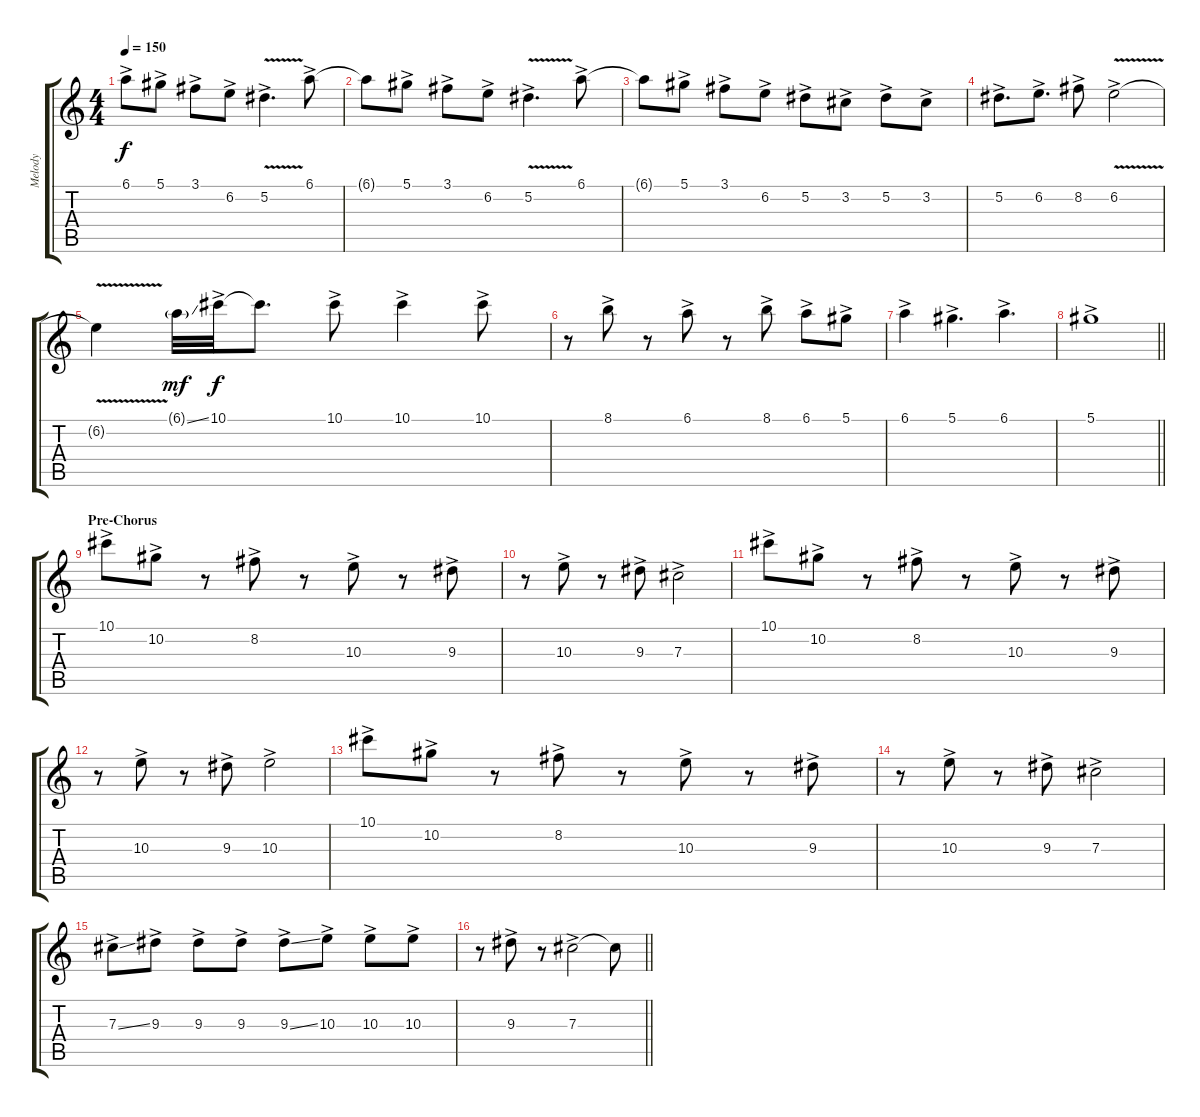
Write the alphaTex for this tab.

\track ("Melody" "Melody") {instrument acousticguitarsteel}
\staff {score tabs}
\tuning (Eb4 Bb3 Gb3 Db3 Ab2 Eb2) {hide}
\ts (4 4)
\tempo 150
\clef g2
\ks c
6.1{ac}.8{dy f} 5.1{ac}.8 3.1{ac}.8 6.2{ac}.8 5.2{v ac}.4{d} 6.1{ac}.8 |
6.1{t}.8 5.1{ac}.8 3.1{ac}.8 6.2{ac}.8 5.2{v ac}.4{d} 6.1{ac}.8 |
6.1{t}.8 5.1{ac}.8 3.1{ac}.8 6.2{ac}.8 5.2{ac}.8 3.2{ac}.8 5.2{ac}.8 3.2{ac}.8 |
5.2{ac}.8{d} 6.2{ac}.8{d} 8.2{ac}.8 6.2{v ac}.2 |
6.2{v t}.4 6.1{ss g}.32{dy mf} 10.1{ac}.32{dy f} 10.1{t}.8{d} 10.1{ac}.8 10.1{ac}.4 10.1{ac}.8 |
r.8 8.1{ac}.8 r.8 6.1{ac}.8 r.8 8.1{ac}.8 6.1{ac}.8 5.1{ac}.8 |
6.1{ac}.4 5.1{ac}.4{d} 6.1{ac}.4{d} |
\barLineRight lightlight
5.1{ac}.1 |
\section ("" "Pre-Chorus")
10.1{ac}.8 10.2{ac}.8 r.8 8.2{ac}.8 r.8 10.3{ac}.8 r.8 9.3{ac}.8 |
r.8 10.3{ac}.8 r.8 9.3{ac}.8 7.3{ac}.2 |
10.1{ac}.8 10.2{ac}.8 r.8 8.2{ac}.8 r.8 10.3{ac}.8 r.8 9.3{ac}.8 |
r.8 10.3{ac}.8 r.8 9.3{ac}.8 10.3{ac}.2 |
10.1{ac}.8 10.2{ac}.8 r.8 8.2{ac}.8 r.8 10.3{ac}.8 r.8 9.3{ac}.8 |
r.8 10.3{ac}.8 r.8 9.3{ac}.8 7.3{ac}.2 |
7.3{ss ac}.8 9.3{ac}.8 9.3{ac}.8 9.3{ac}.8 9.3{ss ac}.8 10.3{ac}.8 10.3{ac}.8 10.3{ac}.8 |
\barLineRight lightlight
r.8 9.3{ac}.8 r.8 7.3{ac}.2 7.3{t}.8
